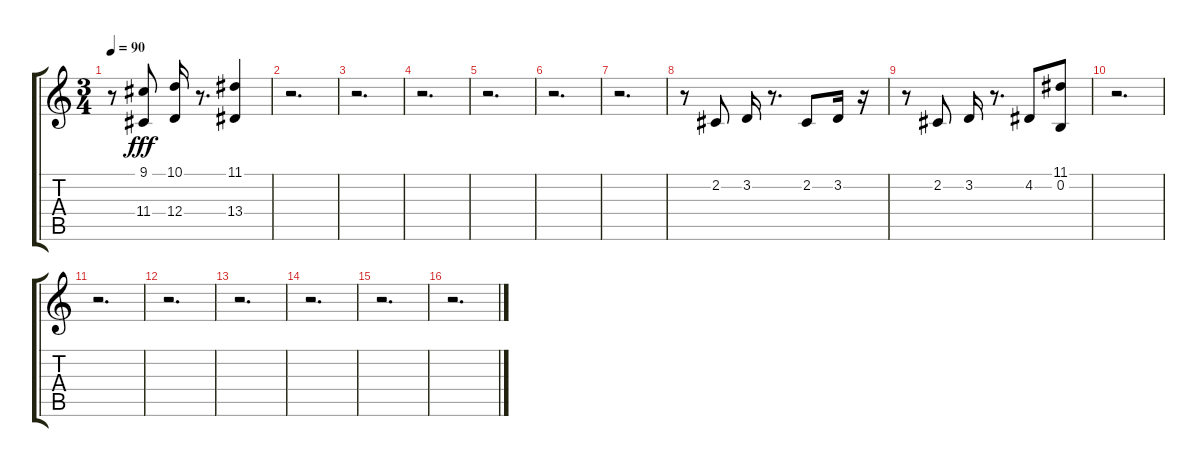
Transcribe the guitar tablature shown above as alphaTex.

\track "" {instrument stringensemble1}
\staff {score tabs}
\tuning (E4 B3 G3 D3 A2 E2) {hide}
\ts (3 4)
\tempo 90
\clef g2
\ks c
r.8{dy fff} (9.1 11.4).8 (10.1 12.4).16 r.8{d} (11.1 13.4).4 |
r.2{d} |
r.2{d} |
r.2{d} |
r.2{d} |
r.2{d} |
r.2{d} |
r.8 2.2.8 3.2.16 r.8{d} 2.2.8 3.2.16 r.16 |
r.8 2.2.8 3.2.16 r.8{d} 4.2.8 (11.1 0.2).8 |
r.2{d} |
r.2{d} |
r.2{d} |
r.2{d} |
r.2{d} |
r.2{d} |
r.2{d}
